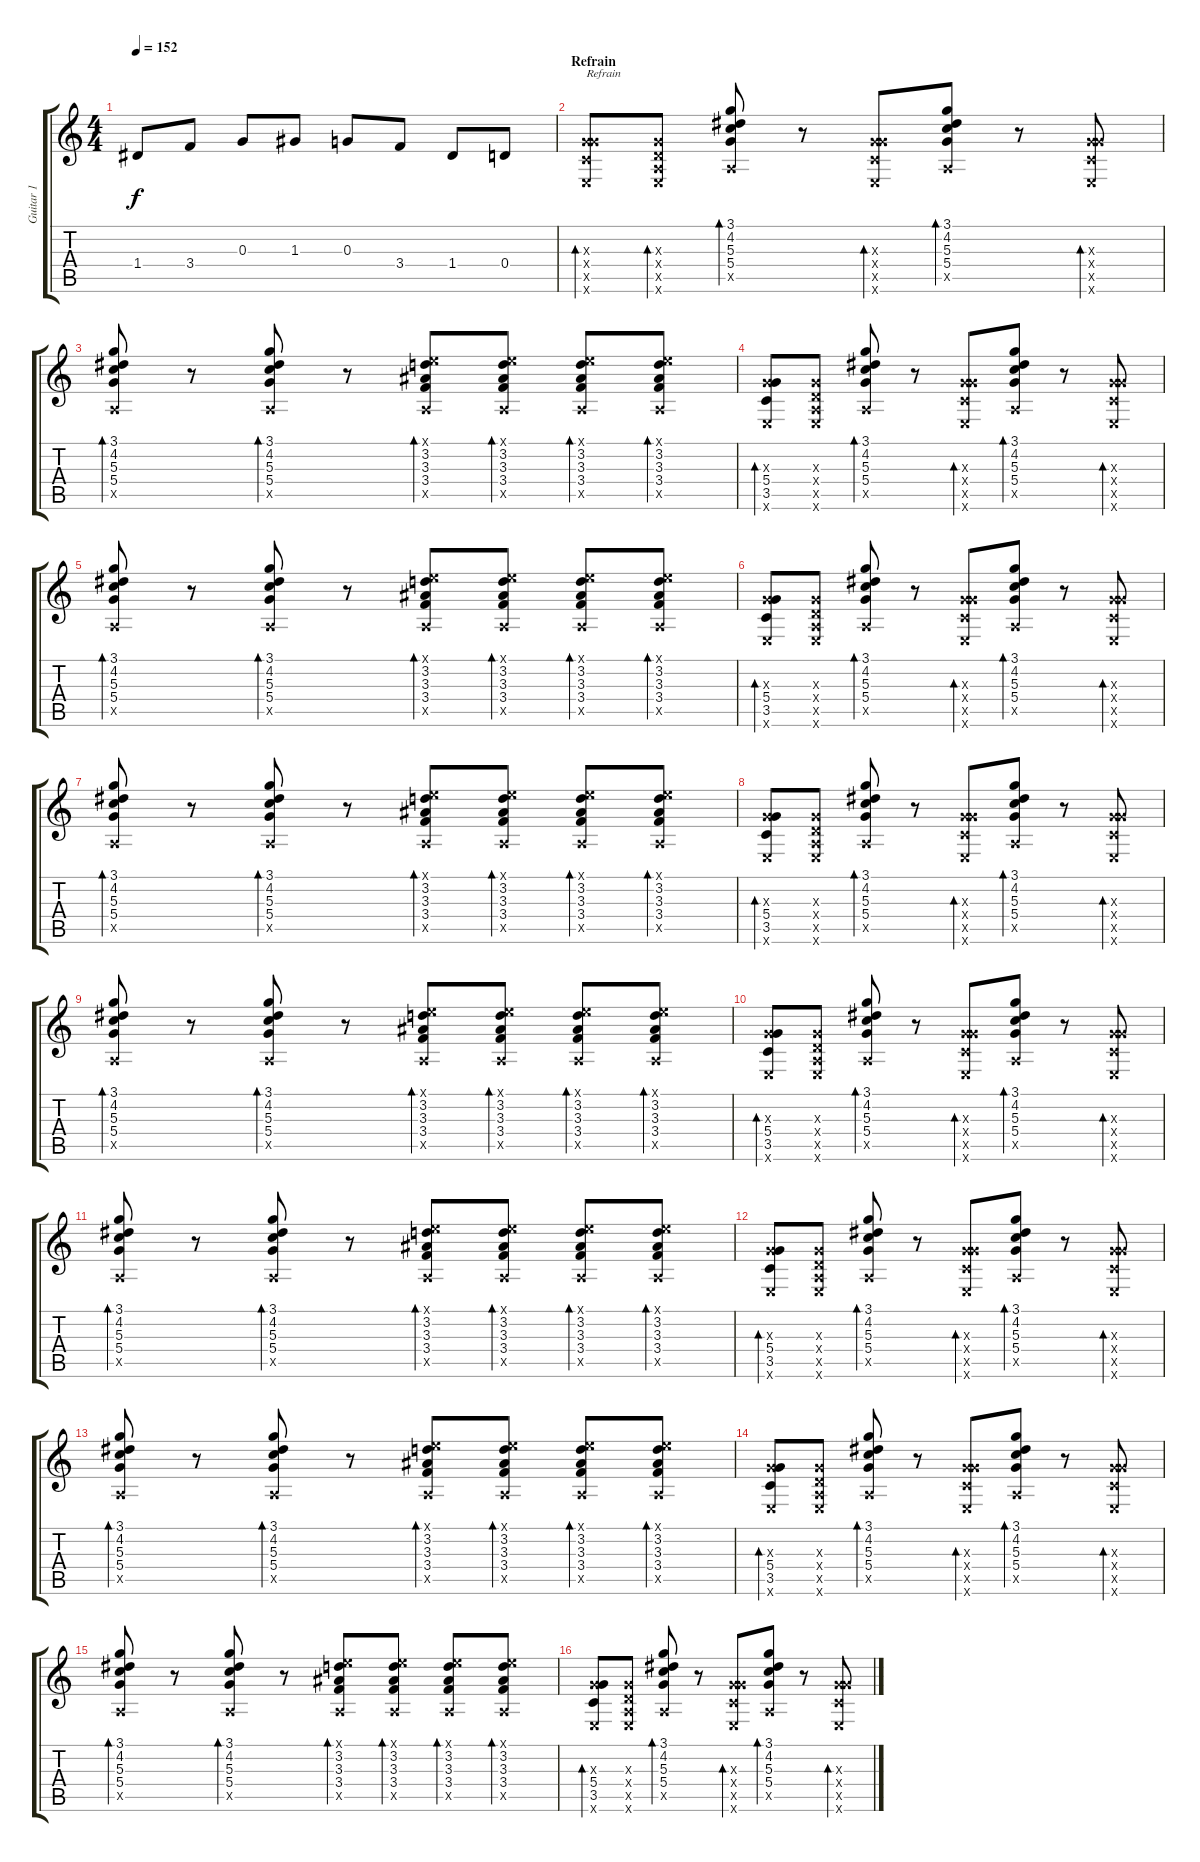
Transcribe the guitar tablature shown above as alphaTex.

\track ("Guitar 1" "Guitar 1") {instrument acousticguitarsteel}
\staff {score tabs}
\tuning (E4 B3 G3 D3 A2 E2) {hide}
\ts (4 4)
\tempo 152
\clef g2
\ks c
1.4.8{dy f} 3.4.8 0.3.8 1.3.8 0.3.8 3.4.8 1.4.8 0.4.8 |
\section ("" "Refrain")
(0.3{x} 5.4{x} 3.5{x} 0.6{x}).8{bd 30 txt "Refrain"} (0.3{x} 0.4{x} 0.5{x} 0.6{x}).8{bd 30} (3.1 4.2 5.3 5.4 0.5{x}).8{bd 30} r.8 (0.3{x} 5.4{x} 3.5{x} 0.6{x}).8{bd 30} (3.1 4.2 5.3 5.4 0.5{x}).8{bd 30} r.8 (0.3{x} 5.4{x} 3.5{x} 0.6{x}).8{bd 30} |
(3.1 4.2 5.3 5.4 0.5{x}).8{bd 30} r.8 (3.1 4.2 5.3 5.4 0.5{x}).8{bd 30} r.8 (0.1{x} 3.2 3.3 3.4 0.5{x}).8{bd 30} (0.1{x} 3.2 3.3 3.4 0.5{x}).8{bd 30} (0.1{x} 3.2 3.3 3.4 0.5{x}).8{bd 30} (0.1{x} 3.2 3.3 3.4 0.5{x}).8{bd 30} |
(0.3{x} 5.4 3.5 0.6{x}).8{bd 30} (0.3{x} 0.4{x} 0.5{x} 0.6{x}).8 (3.1 4.2 5.3 5.4 0.5{x}).8{bd 30} r.8 (0.3{x} 5.4{x} 3.5{x} 0.6{x}).8{bd 30} (3.1 4.2 5.3 5.4 0.5{x}).8{bd 30} r.8 (0.3{x} 5.4{x} 3.5{x} 0.6{x}).8{bd 30} |
(3.1 4.2 5.3 5.4 0.5{x}).8{bd 30} r.8 (3.1 4.2 5.3 5.4 0.5{x}).8{bd 30} r.8 (0.1{x} 3.2 3.3 3.4 0.5{x}).8{bd 30} (0.1{x} 3.2 3.3 3.4 0.5{x}).8{bd 30} (0.1{x} 3.2 3.3 3.4 0.5{x}).8{bd 30} (0.1{x} 3.2 3.3 3.4 0.5{x}).8{bd 30} |
(0.3{x} 5.4 3.5 0.6{x}).8{bd 30} (0.3{x} 0.4{x} 0.5{x} 0.6{x}).8 (3.1 4.2 5.3 5.4 0.5{x}).8{bd 30} r.8 (0.3{x} 5.4{x} 3.5{x} 0.6{x}).8{bd 30} (3.1 4.2 5.3 5.4 0.5{x}).8{bd 30} r.8 (0.3{x} 5.4{x} 3.5{x} 0.6{x}).8{bd 30} |
(3.1 4.2 5.3 5.4 0.5{x}).8{bd 30} r.8 (3.1 4.2 5.3 5.4 0.5{x}).8{bd 30} r.8 (0.1{x} 3.2 3.3 3.4 0.5{x}).8{bd 30} (0.1{x} 3.2 3.3 3.4 0.5{x}).8{bd 30} (0.1{x} 3.2 3.3 3.4 0.5{x}).8{bd 30} (0.1{x} 3.2 3.3 3.4 0.5{x}).8{bd 30} |
(0.3{x} 5.4 3.5 0.6{x}).8{bd 30} (0.3{x} 0.4{x} 0.5{x} 0.6{x}).8 (3.1 4.2 5.3 5.4 0.5{x}).8{bd 30} r.8 (0.3{x} 5.4{x} 3.5{x} 0.6{x}).8{bd 30} (3.1 4.2 5.3 5.4 0.5{x}).8{bd 30} r.8 (0.3{x} 5.4{x} 3.5{x} 0.6{x}).8{bd 30} |
(3.1 4.2 5.3 5.4 0.5{x}).8{bd 30} r.8 (3.1 4.2 5.3 5.4 0.5{x}).8{bd 30} r.8 (0.1{x} 3.2 3.3 3.4 0.5{x}).8{bd 30} (0.1{x} 3.2 3.3 3.4 0.5{x}).8{bd 30} (0.1{x} 3.2 3.3 3.4 0.5{x}).8{bd 30} (0.1{x} 3.2 3.3 3.4 0.5{x}).8{bd 30} |
(0.3{x} 5.4 3.5 0.6{x}).8{bd 30} (0.3{x} 0.4{x} 0.5{x} 0.6{x}).8 (3.1 4.2 5.3 5.4 0.5{x}).8{bd 30} r.8 (0.3{x} 5.4{x} 3.5{x} 0.6{x}).8{bd 30} (3.1 4.2 5.3 5.4 0.5{x}).8{bd 30} r.8 (0.3{x} 5.4{x} 3.5{x} 0.6{x}).8{bd 30} |
(3.1 4.2 5.3 5.4 0.5{x}).8{bd 30} r.8 (3.1 4.2 5.3 5.4 0.5{x}).8{bd 30} r.8 (0.1{x} 3.2 3.3 3.4 0.5{x}).8{bd 30} (0.1{x} 3.2 3.3 3.4 0.5{x}).8{bd 30} (0.1{x} 3.2 3.3 3.4 0.5{x}).8{bd 30} (0.1{x} 3.2 3.3 3.4 0.5{x}).8{bd 30} |
(0.3{x} 5.4 3.5 0.6{x}).8{bd 30} (0.3{x} 0.4{x} 0.5{x} 0.6{x}).8 (3.1 4.2 5.3 5.4 0.5{x}).8{bd 30} r.8 (0.3{x} 5.4{x} 3.5{x} 0.6{x}).8{bd 30} (3.1 4.2 5.3 5.4 0.5{x}).8{bd 30} r.8 (0.3{x} 5.4{x} 3.5{x} 0.6{x}).8{bd 30} |
(3.1 4.2 5.3 5.4 0.5{x}).8{bd 30} r.8 (3.1 4.2 5.3 5.4 0.5{x}).8{bd 30} r.8 (0.1{x} 3.2 3.3 3.4 0.5{x}).8{bd 30} (0.1{x} 3.2 3.3 3.4 0.5{x}).8{bd 30} (0.1{x} 3.2 3.3 3.4 0.5{x}).8{bd 30} (0.1{x} 3.2 3.3 3.4 0.5{x}).8{bd 30} |
(0.3{x} 5.4 3.5 0.6{x}).8{bd 30} (0.3{x} 0.4{x} 0.5{x} 0.6{x}).8 (3.1 4.2 5.3 5.4 0.5{x}).8{bd 30} r.8 (0.3{x} 5.4{x} 3.5{x} 0.6{x}).8{bd 30} (3.1 4.2 5.3 5.4 0.5{x}).8{bd 30} r.8 (0.3{x} 5.4{x} 3.5{x} 0.6{x}).8{bd 30} |
(3.1 4.2 5.3 5.4 0.5{x}).8{bd 30} r.8 (3.1 4.2 5.3 5.4 0.5{x}).8{bd 30} r.8 (0.1{x} 3.2 3.3 3.4 0.5{x}).8{bd 30} (0.1{x} 3.2 3.3 3.4 0.5{x}).8{bd 30} (0.1{x} 3.2 3.3 3.4 0.5{x}).8{bd 30} (0.1{x} 3.2 3.3 3.4 0.5{x}).8{bd 30} |
(0.3{x} 5.4 3.5 0.6{x}).8{bd 30} (0.3{x} 0.4{x} 0.5{x} 0.6{x}).8 (3.1 4.2 5.3 5.4 0.5{x}).8{bd 30} r.8 (0.3{x} 5.4{x} 3.5{x} 0.6{x}).8{bd 30} (3.1 4.2 5.3 5.4 0.5{x}).8{bd 30} r.8 (0.3{x} 5.4{x} 3.5{x} 0.6{x}).8{bd 30}
